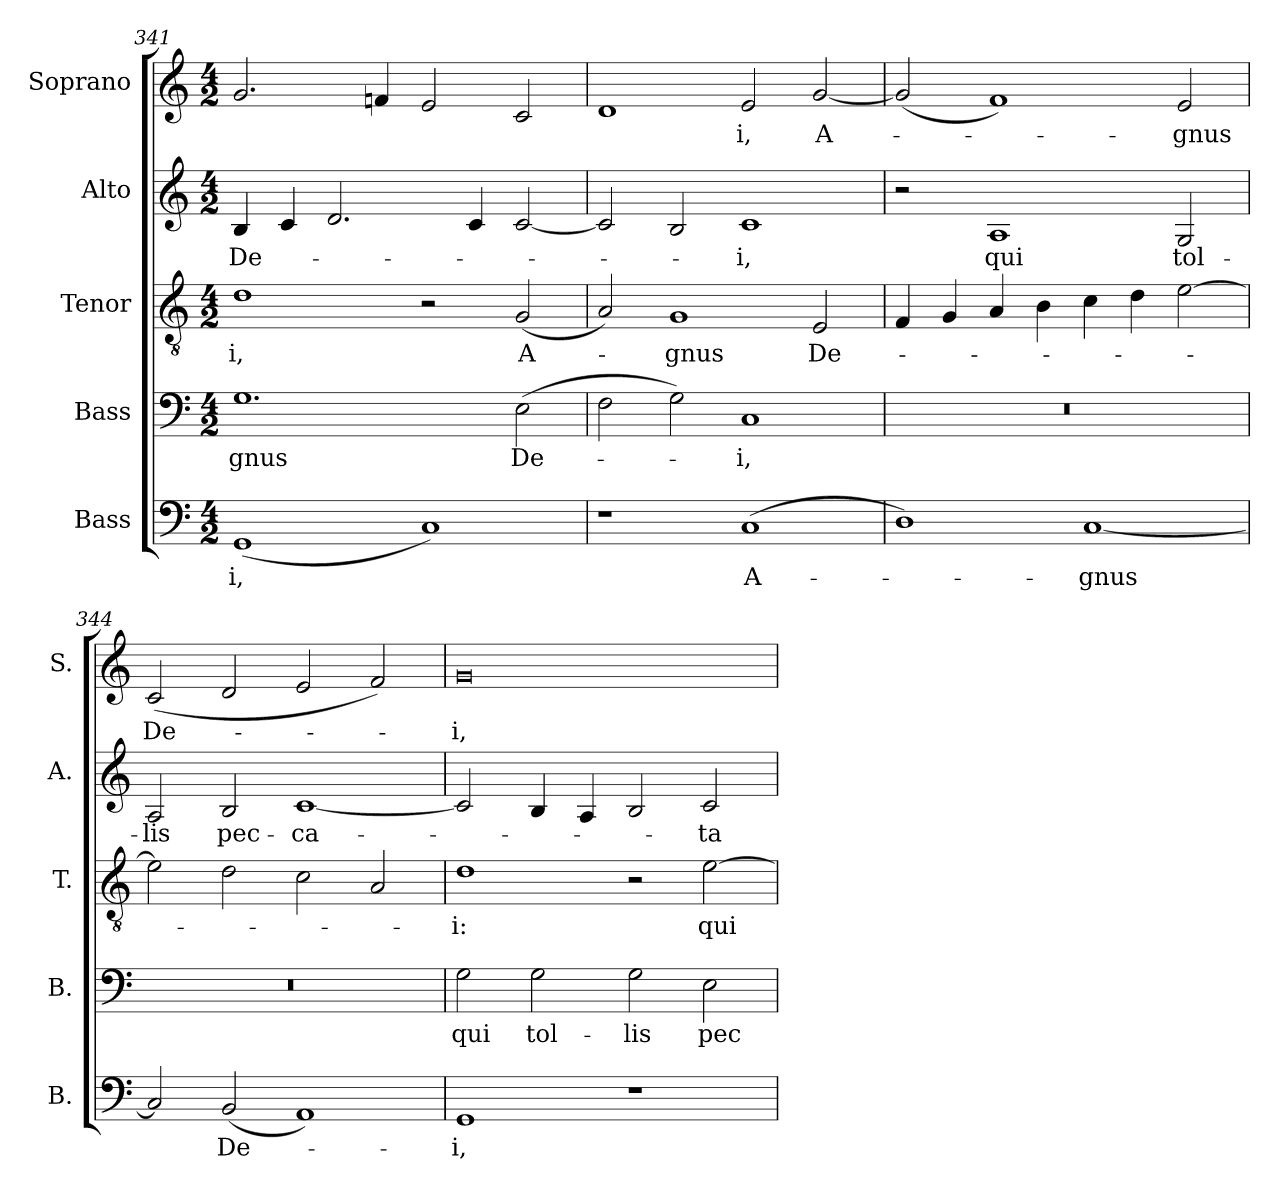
**kern	**text	**kern	**text	**kern	**text	**kern	**text	**kern	**text
*part5	*part5	*part4	*part4	*part3	*part3	*part2	*part2	*part1	*part1
*staff5	*staff5	*staff4	*staff4	*staff3	*staff3	*staff2	*staff2	*staff1	*staff1
*I"Bass	*	*I"Bass	*	*I"Tenor	*	*I"Alto	*	*I"Soprano	*
*I'B.	*	*I'B.	*	*I'T.	*	*I'A.	*	*I'S.	*
*clefF4	*	*clefF4	*	*clefGv2	*	*clefG2	*	*clefG2	*
*	*	*	*	*ITrd7c12	*	*	*	*	*
*k[]	*	*k[]	*	*k[]	*	*k[]	*	*k[]	*
*C:	*	*C:	*	*C:	*	*C:	*	*C:	*
*M4/2	*	*M4/2	*	*M4/2	*	*M4/2	*	*M4/2	*
=341	=341	=341	=341	=341	=341	=341	=341	=341	=341
!	!LO:LY:b:color=#000000	!	!	!	!	!	!	!	!
!	!	!	!LO:LY:b:color=#000000	!	!	!	!	!	!
!	!	!	!	!	!LO:LY:b:color=#000000	!	!	!	!
!	!	!	!	!	!	!	!LO:LY:b:color=#000000	!	!
(1GGi	-i,	1.Gi	-gnus	1Di	-i,	4Bi/	De-	2.gi/	.
.	.	.	.	.	.	4ci/	.	.	.
.	.	.	.	.	.	2.di/	.	.	.
.	.	.	.	.	.	.	.	4fni/	.
1Ci)	.	.	.	2r	.	.	.	2ei/	.
.	.	.	.	.	.	4ci/	.	.	.
!	!	!	!LO:LY:b:color=#000000	!	!	!	!	!	!
!	!	!	!	!	!LO:LY:b:color=#000000	!	!	!	!
.	.	(2Ei\	De-	(2GGi/	A-	[2ci/	.	2ci/	.
=342	=342	=342	=342	=342	=342	=342	=342	=342	=342
1r	.	2Fi\	.	2AAi/)	.	2ci/]	.	1di	.
!	!	!	!	!	!LO:LY:b:color=#000000	!	!	!	!
.	.	2Gi\)	.	1GGi	-gnus	2Bi/	.	.	.
!	!LO:LY:b:color=#000000	!	!	!	!	!	!	!	!
!	!	!	!LO:LY:b:color=#000000	!	!	!	!	!	!
!	!	!	!	!	!	!	!LO:LY:b:color=#000000	!	!
!	!	!	!	!	!	!	!	!	!LO:LY:b:color=#000000
(1Ci	A-	1Ci	-i,	.	.	1ci	-i,	2ei/	-i,
!	!	!	!	!	!LO:LY:b:color=#000000	!	!	!	!
!	!	!	!	!	!	!	!	!	!LO:LY:b:color=#000000
.	.	.	.	2EEi/	De-	.	.	[2gi/	A-
=343	=343	=343	=343	=343	=343	=343	=343	=343	=343
!	!	!LO:N:vis=1	!	!	!	!	!	!	!
1Di)	.	0r	.	4FFi/	.	2r	.	(2gi/]	.
.	.	.	.	4GGi/	.	.	.	.	.
!	!	!	!	!	!	!	!LO:LY:b:color=#000000	!	!
.	.	.	.	4AAi/	.	1Ai	qui	1fi)	.
.	.	.	.	4BBi\	.	.	.	.	.
!	!LO:LY:b:color=#000000	!	!	!	!	!	!	!	!
[1Ci	-gnus	.	.	4Ci\	.	.	.	.	.
.	.	.	.	4Di\	.	.	.	.	.
!	!	!	!	!	!	!	!LO:LY:b:color=#000000	!	!
!	!	!	!	!	!	!	!	!	!LO:LY:b:color=#000000
.	.	.	.	[2Ei\	.	2Gi/	tol-	2ei/	-gnus
!!LO:LB:g=z
=344	=344	=344	=344	=344	=344	=344	=344	=344	=344
!	!	!LO:N:vis=1	!	!	!	!	!	!	!
!	!	!	!	!	!	!	!LO:LY:b:color=#000000	!	!
!	!	!	!	!	!	!	!	!	!LO:LY:b:color=#000000
2Ci/]	.	0r	.	2Ei\]	.	2Ai/	-lis	(2ci/	De-
!	!LO:LY:b:color=#000000	!	!	!	!	!	!	!	!
!	!	!	!	!	!	!	!LO:LY:b:color=#000000	!	!
(2BBi/	De-	.	.	2Di\	.	2Bi/	pec-	2di/	.
!	!	!	!	!	!	!	!LO:LY:b:color=#000000	!	!
1AAi)	.	.	.	2Ci\	.	[1ci	-ca-	2ei/	.
.	.	.	.	2AAi/	.	.	.	2fi/)	.
=345	=345	=345	=345	=345	=345	=345	=345	=345	=345
!	!LO:LY:b:color=#000000	!	!	!	!	!	!	!	!
!	!	!	!LO:LY:b:color=#000000	!	!	!	!	!	!
!	!	!	!	!	!LO:LY:b:color=#000000	!	!	!	!
!	!	!	!	!	!	!	!	!	!LO:LY:b:color=#000000
1GGi	-i,	2Gi\	qui	1Di	-i:	2ci/]	.	0gi	-i,
!	!	!	!LO:LY:b:color=#000000	!	!	!	!	!	!
.	.	2Gi\	tol-	.	.	4Bi/	.	.	.
.	.	.	.	.	.	4Ai/	.	.	.
!	!	!	!LO:LY:b:color=#000000	!	!	!	!	!	!
1r	.	2Gi\	-lis	2r	.	2Bi/	.	.	.
!	!	!	!LO:LY:b:color=#000000	!	!	!	!	!	!
!	!	!	!	!	!LO:LY:b:color=#000000	!	!	!	!
!	!	!	!	!	!	!	!LO:LY:b:color=#000000	!	!
.	.	2Ei\	pec-	[2Ei\	qui	2ci/	-ta	.	.
=	=	=	=	=	=	=	=	=	=
*-	*-	*-	*-	*-	*-	*-	*-	*-	*-
